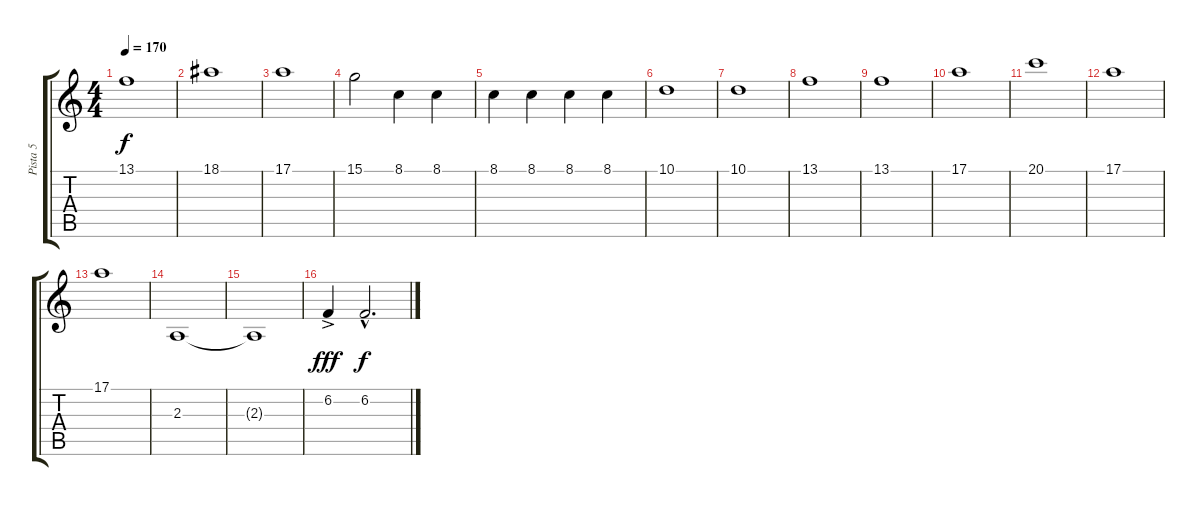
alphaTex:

\track ("Pista 5" "Pista 5") {instrument violin}
\staff {score tabs}
\tuning (E4 B3 G3 D3 A2 E2) {hide}
\ts (4 4)
\tempo 170
\clef g2
\ks c
13.1.1{dy f} |
18.1.1 |
17.1.1 |
15.1.2 8.1.4 8.1.4 |
8.1.4{volume 13} 8.1.4 8.1.4 8.1.4 |
10.1.1 |
10.1.1 |
13.1.1 |
13.1.1 |
17.1.1 |
20.1.1 |
17.1.1 |
17.1.1 |
2.3.1 |
2.3{t}.1 |
6.2{ac}.4{dy fff} 6.2{hac}.2{d dy f}
